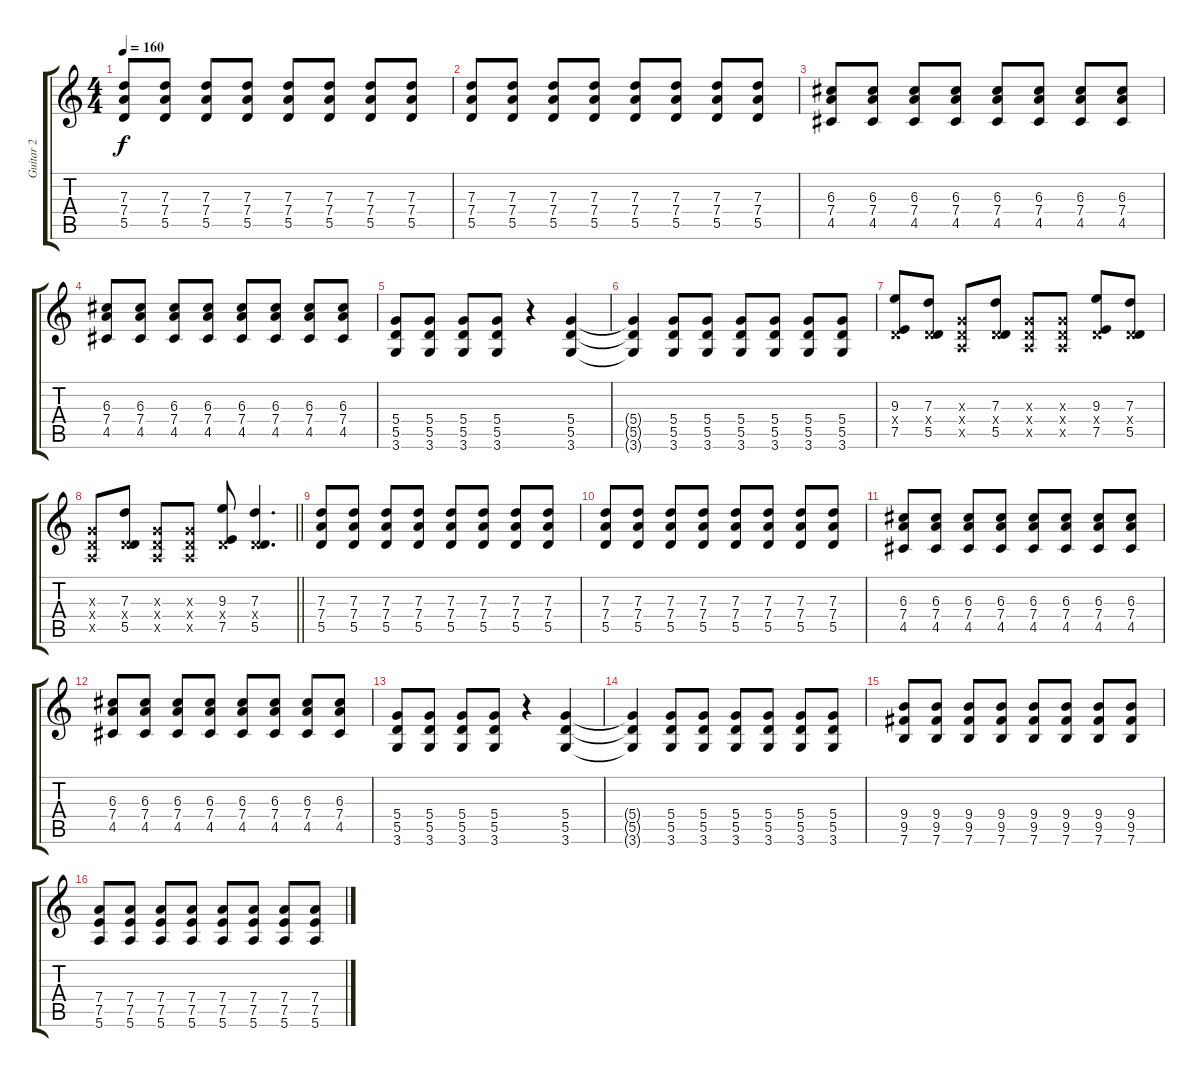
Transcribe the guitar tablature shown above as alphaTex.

\track ("Guitar 2" "Guitar 2") {instrument overdrivenguitar}
\staff {score tabs}
\tuning (E4 B3 G3 D3 A2 E2) {hide}
\ts (4 4)
\tempo 160
\clef g2
\ks c
(7.3 7.4 5.5).8{dy f} (7.3 7.4 5.5).8 (7.3 7.4 5.5).8 (7.3 7.4 5.5).8 (7.3 7.4 5.5).8 (7.3 7.4 5.5).8 (7.3 7.4 5.5).8 (7.3 7.4 5.5).8 |
(7.3 7.4 5.5).8 (7.3 7.4 5.5).8 (7.3 7.4 5.5).8 (7.3 7.4 5.5).8 (7.3 7.4 5.5).8 (7.3 7.4 5.5).8 (7.3 7.4 5.5).8 (7.3 7.4 5.5).8 |
(6.3 7.4 4.5).8 (6.3 7.4 4.5).8 (6.3 7.4 4.5).8 (6.3 7.4 4.5).8 (6.3 7.4 4.5).8 (6.3 7.4 4.5).8 (6.3 7.4 4.5).8 (6.3 7.4 4.5).8 |
(6.3 7.4 4.5).8 (6.3 7.4 4.5).8 (6.3 7.4 4.5).8 (6.3 7.4 4.5).8 (6.3 7.4 4.5).8 (6.3 7.4 4.5).8 (6.3 7.4 4.5).8 (6.3 7.4 4.5).8 |
(5.4 5.5 3.6).8 (5.4 5.5 3.6).8 (5.4 5.5 3.6).8 (5.4 5.5 3.6).8 r.4 (5.4 5.5 3.6).4 |
(5.4{t} 5.5{t} 3.6{t}).4 (5.4 5.5 3.6).8 (5.4 5.5 3.6).8 (5.4 5.5 3.6).8 (5.4 5.5 3.6).8 (5.4 5.5 3.6).8 (5.4 5.5 3.6).8 |
(9.3 0.4{x} 7.5).8 (7.3 0.4{x} 5.5).8 (0.3{x} 0.4{x} 0.5{x}).8 (7.3 0.4{x} 5.5).8 (0.3{x} 0.4{x} 0.5{x}).8 (0.3{x} 0.4{x} 0.5{x}).8 (9.3 0.4{x} 7.5).8 (7.3 0.4{x} 5.5).8 |
\barLineRight lightlight
(0.3{x} 0.4{x} 0.5{x}).8 (7.3 0.4{x} 5.5).8 (0.3{x} 0.4{x} 0.5{x}).8 (0.3{x} 0.4{x} 0.5{x}).8 (9.3 0.4{x} 7.5).8 (7.3 0.4{x} 5.5).4{d} |
\section ("" "")
(7.3 7.4 5.5).8 (7.3 7.4 5.5).8 (7.3 7.4 5.5).8 (7.3 7.4 5.5).8 (7.3 7.4 5.5).8 (7.3 7.4 5.5).8 (7.3 7.4 5.5).8 (7.3 7.4 5.5).8 |
(7.3 7.4 5.5).8 (7.3 7.4 5.5).8 (7.3 7.4 5.5).8 (7.3 7.4 5.5).8 (7.3 7.4 5.5).8 (7.3 7.4 5.5).8 (7.3 7.4 5.5).8 (7.3 7.4 5.5).8 |
(6.3 7.4 4.5).8 (6.3 7.4 4.5).8 (6.3 7.4 4.5).8 (6.3 7.4 4.5).8 (6.3 7.4 4.5).8 (6.3 7.4 4.5).8 (6.3 7.4 4.5).8 (6.3 7.4 4.5).8 |
(6.3 7.4 4.5).8 (6.3 7.4 4.5).8 (6.3 7.4 4.5).8 (6.3 7.4 4.5).8 (6.3 7.4 4.5).8 (6.3 7.4 4.5).8 (6.3 7.4 4.5).8 (6.3 7.4 4.5).8 |
(5.4 5.5 3.6).8 (5.4 5.5 3.6).8 (5.4 5.5 3.6).8 (5.4 5.5 3.6).8 r.4 (5.4 5.5 3.6).4 |
(5.4{t} 5.5{t} 3.6{t}).4 (5.4 5.5 3.6).8 (5.4 5.5 3.6).8 (5.4 5.5 3.6).8 (5.4 5.5 3.6).8 (5.4 5.5 3.6).8 (5.4 5.5 3.6).8 |
(9.4 9.5 7.6).8 (9.4 9.5 7.6).8 (9.4 9.5 7.6).8 (9.4 9.5 7.6).8 (9.4 9.5 7.6).8 (9.4 9.5 7.6).8 (9.4 9.5 7.6).8 (9.4 9.5 7.6).8 |
(7.4 7.5 5.6).8 (7.4 7.5 5.6).8 (7.4 7.5 5.6).8 (7.4 7.5 5.6).8 (7.4 7.5 5.6).8 (7.4 7.5 5.6).8 (7.4 7.5 5.6).8 (7.4 7.5 5.6).8
